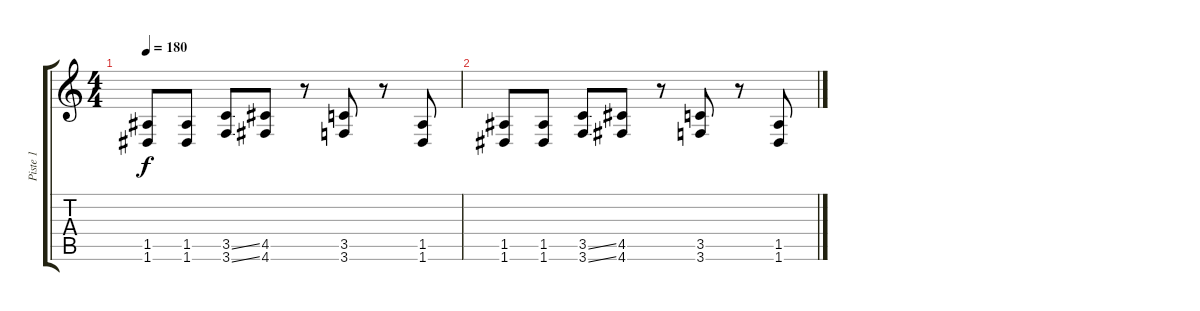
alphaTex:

\track ("Piste 1" "Piste 1") {instrument distortionguitar}
\staff {score tabs}
\tuning (E4 B3 G3 D3 A2 D2) {hide}
\ts (4 4)
\tempo 180
\clef g2
\ks c
(1.5 1.6).8{dy f volume 1} (1.5 1.6).8 (3.5{ss} 3.6{ss}).8 (4.5 4.6).8 r.8 (3.5 3.6).8 r.8 (1.5 1.6).8 |
(1.5 1.6).8{volume 0} (1.5 1.6).8 (3.5{ss} 3.6{ss}).8 (4.5 4.6).8 r.8 (3.5 3.6).8 r.8 (1.5 1.6).8
